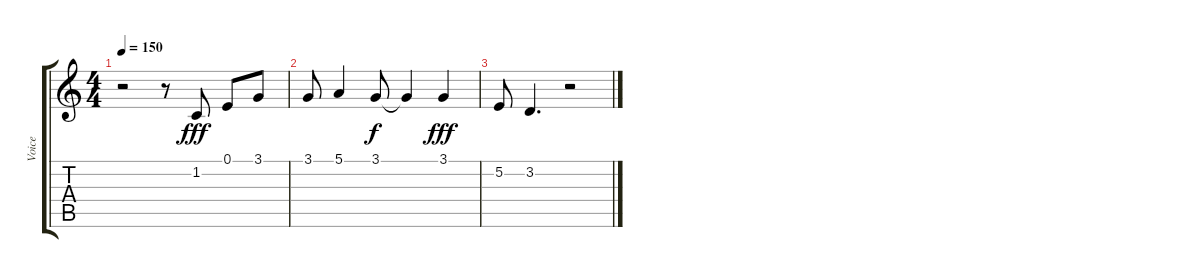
\track ("Voice" "Voice") {instrument lead6voice}
\staff {score tabs}
\tuning (E4 B3 G3 D3 A2 E2) {hide}
\ts (4 4)
\tempo 150
\clef g2
\ks c
r.2{dy fff} r.8 1.2.8 0.1.8 3.1.8 |
3.1.8 5.1.4 3.1.8{dy f} 3.1{t}.4 3.1.4{dy fff} |
5.2.8 3.2.4{d} r.2
